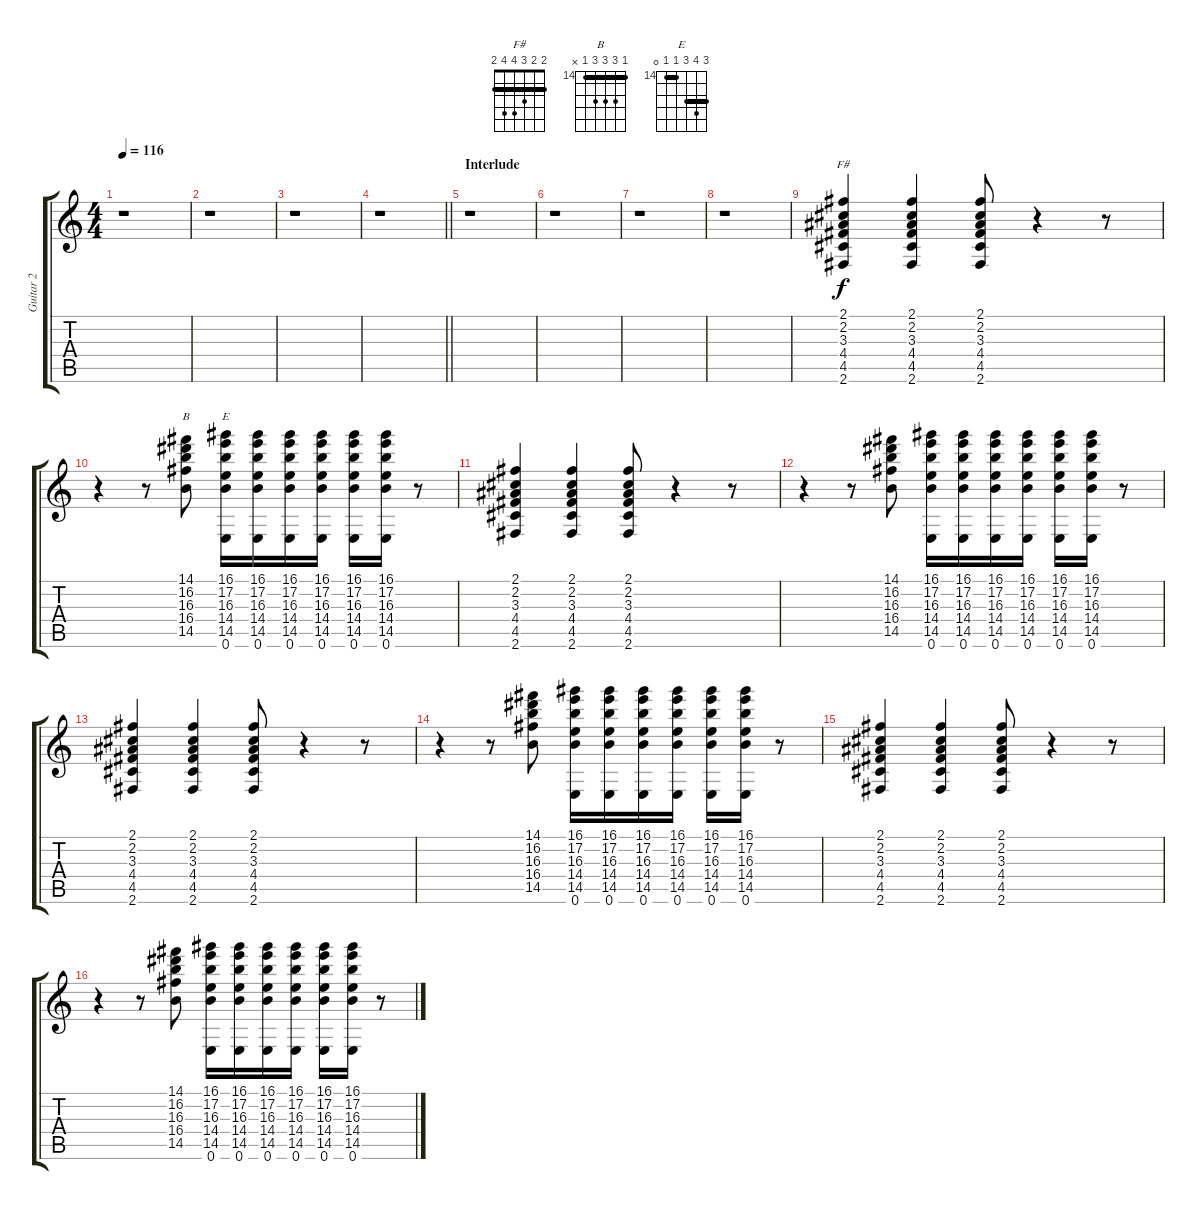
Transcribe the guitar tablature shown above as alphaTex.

\track ("Guitar 2" "Guitar 2") {instrument electricguitarclean}
\staff {score tabs}
\tuning (E4 B3 G3 D3 A2 E2) {hide}
\chord ("F#" 2 2 3 4 4 2) {barre 2}
\chord ("B" 14 16 16 16 14 x) {firstfret 14 barre 14}
\chord ("E" 16 17 16 14 14 0) {firstfret 14 barre (14 16)}
\ts (4 4)
\tempo 116
\clef g2
\ks c
r.1{dy f} |
r.1 |
r.1 |
\barLineRight lightlight
r.1 |
\section ("" "Interlude")
r.1 |
r.1 |
r.1 |
r.1 |
(2.1 2.2 3.3 4.4 4.5 2.6).4{ch "F#" instrument overdrivenguitar} (2.1 2.2 3.3 4.4 4.5 2.6).4 (2.1 2.2 3.3 4.4 4.5 2.6).8 r.4 r.8 |
r.4 r.8 (14.1 16.2 16.3 16.4 14.5).8{ch "B"} (16.1 17.2 16.3 14.4 14.5 0.6).16{ch "E"} (16.1 17.2 16.3 14.4 14.5 0.6).16 (16.1 17.2 16.3 14.4 14.5 0.6).16 (16.1 17.2 16.3 14.4 14.5 0.6).16 (16.1 17.2 16.3 14.4 14.5 0.6).16 (16.1 17.2 16.3 14.4 14.5 0.6).16 r.8 |
(2.1 2.2 3.3 4.4 4.5 2.6).4 (2.1 2.2 3.3 4.4 4.5 2.6).4 (2.1 2.2 3.3 4.4 4.5 2.6).8 r.4 r.8 |
r.4 r.8 (14.1 16.2 16.3 16.4 14.5).8 (16.1 17.2 16.3 14.4 14.5 0.6).16 (16.1 17.2 16.3 14.4 14.5 0.6).16 (16.1 17.2 16.3 14.4 14.5 0.6).16 (16.1 17.2 16.3 14.4 14.5 0.6).16 (16.1 17.2 16.3 14.4 14.5 0.6).16 (16.1 17.2 16.3 14.4 14.5 0.6).16 r.8 |
(2.1 2.2 3.3 4.4 4.5 2.6).4 (2.1 2.2 3.3 4.4 4.5 2.6).4 (2.1 2.2 3.3 4.4 4.5 2.6).8 r.4 r.8 |
r.4 r.8 (14.1 16.2 16.3 16.4 14.5).8 (16.1 17.2 16.3 14.4 14.5 0.6).16 (16.1 17.2 16.3 14.4 14.5 0.6).16 (16.1 17.2 16.3 14.4 14.5 0.6).16 (16.1 17.2 16.3 14.4 14.5 0.6).16 (16.1 17.2 16.3 14.4 14.5 0.6).16 (16.1 17.2 16.3 14.4 14.5 0.6).16 r.8 |
(2.1 2.2 3.3 4.4 4.5 2.6).4 (2.1 2.2 3.3 4.4 4.5 2.6).4 (2.1 2.2 3.3 4.4 4.5 2.6).8 r.4 r.8 |
r.4 r.8 (14.1 16.2 16.3 16.4 14.5).8 (16.1 17.2 16.3 14.4 14.5 0.6).16 (16.1 17.2 16.3 14.4 14.5 0.6).16 (16.1 17.2 16.3 14.4 14.5 0.6).16 (16.1 17.2 16.3 14.4 14.5 0.6).16 (16.1 17.2 16.3 14.4 14.5 0.6).16 (16.1 17.2 16.3 14.4 14.5 0.6).16 r.8
